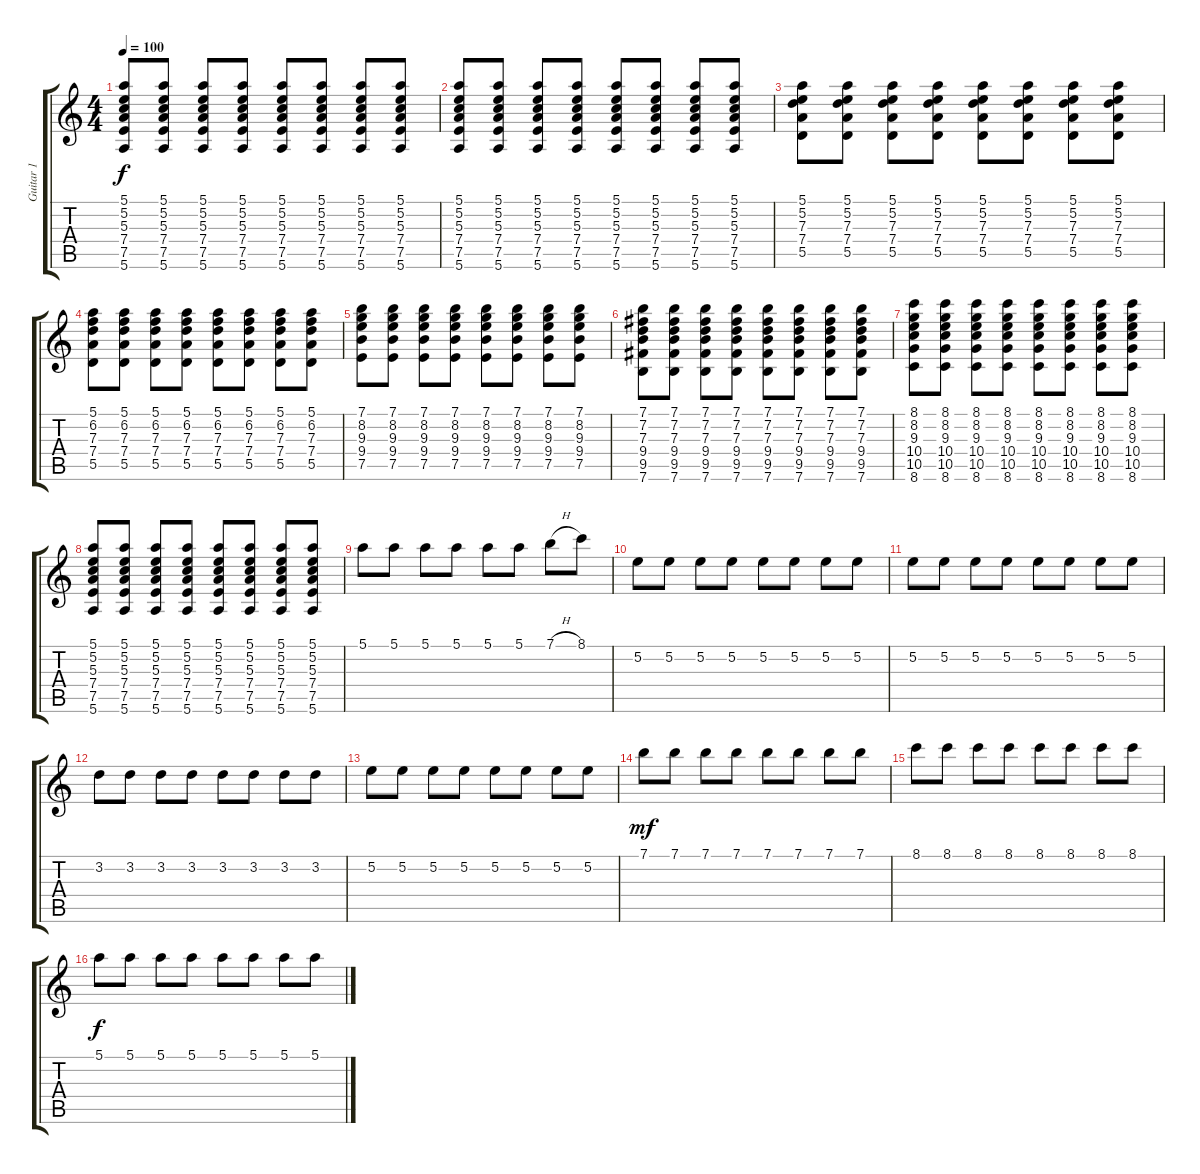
\track ("Guitar 1" "Guitar 1") {instrument acousticguitarnylon}
\staff {score tabs}
\tuning (E4 B3 G3 D3 A2 E2) {hide}
\ts (4 4)
\tempo 100
\clef g2
\ks c
(5.1 5.2 5.3 7.4 7.5 5.6).8{dy f} (5.1 5.2 5.3 7.4 7.5 5.6).8 (5.1 5.2 5.3 7.4 7.5 5.6).8 (5.1 5.2 5.3 7.4 7.5 5.6).8 (5.1 5.2 5.3 7.4 7.5 5.6).8 (5.1 5.2 5.3 7.4 7.5 5.6).8 (5.1 5.2 5.3 7.4 7.5 5.6).8 (5.1 5.2 5.3 7.4 7.5 5.6).8 |
(5.1 5.2 5.3 7.4 7.5 5.6).8 (5.1 5.2 5.3 7.4 7.5 5.6).8 (5.1 5.2 5.3 7.4 7.5 5.6).8 (5.1 5.2 5.3 7.4 7.5 5.6).8 (5.1 5.2 5.3 7.4 7.5 5.6).8 (5.1 5.2 5.3 7.4 7.5 5.6).8 (5.1 5.2 5.3 7.4 7.5 5.6).8 (5.1 5.2 5.3 7.4 7.5 5.6).8 |
(5.1 5.2 7.3 7.4 5.5).8 (5.1 5.2 7.3 7.4 5.5).8 (5.1 5.2 7.3 7.4 5.5).8 (5.1 5.2 7.3 7.4 5.5).8 (5.1 5.2 7.3 7.4 5.5).8 (5.1 5.2 7.3 7.4 5.5).8 (5.1 5.2 7.3 7.4 5.5).8 (5.1 5.2 7.3 7.4 5.5).8 |
(5.1 6.2 7.3 7.4 5.5).8 (5.1 6.2 7.3 7.4 5.5).8 (5.1 6.2 7.3 7.4 5.5).8 (5.1 6.2 7.3 7.4 5.5).8 (5.1 6.2 7.3 7.4 5.5).8 (5.1 6.2 7.3 7.4 5.5).8 (5.1 6.2 7.3 7.4 5.5).8 (5.1 6.2 7.3 7.4 5.5).8 |
(7.1 8.2 9.3 9.4 7.5).8 (7.1 8.2 9.3 9.4 7.5).8 (7.1 8.2 9.3 9.4 7.5).8 (7.1 8.2 9.3 9.4 7.5).8 (7.1 8.2 9.3 9.4 7.5).8 (7.1 8.2 9.3 9.4 7.5).8 (7.1 8.2 9.3 9.4 7.5).8 (7.1 8.2 9.3 9.4 7.5).8 |
(7.1 7.2 7.3 9.4 9.5 7.6).8 (7.1 7.2 7.3 9.4 9.5 7.6).8 (7.1 7.2 7.3 9.4 9.5 7.6).8 (7.1 7.2 7.3 9.4 9.5 7.6).8 (7.1 7.2 7.3 9.4 9.5 7.6).8 (7.1 7.2 7.3 9.4 9.5 7.6).8 (7.1 7.2 7.3 9.4 9.5 7.6).8 (7.1 7.2 7.3 9.4 9.5 7.6).8 |
(8.1 8.2 9.3 10.4 10.5 8.6).8 (8.1 8.2 9.3 10.4 10.5 8.6).8 (8.1 8.2 9.3 10.4 10.5 8.6).8 (8.1 8.2 9.3 10.4 10.5 8.6).8 (8.1 8.2 9.3 10.4 10.5 8.6).8 (8.1 8.2 9.3 10.4 10.5 8.6).8 (8.1 8.2 9.3 10.4 10.5 8.6).8 (8.1 8.2 9.3 10.4 10.5 8.6).8 |
(5.1 5.2 5.3 7.4 7.5 5.6).8 (5.1 5.2 5.3 7.4 7.5 5.6).8 (5.1 5.2 5.3 7.4 7.5 5.6).8 (5.1 5.2 5.3 7.4 7.5 5.6).8 (5.1 5.2 5.3 7.4 7.5 5.6).8 (5.1 5.2 5.3 7.4 7.5 5.6).8 (5.1 5.2 5.3 7.4 7.5 5.6).8 (5.1 5.2 5.3 7.4 7.5 5.6).8 |
5.1.8{volume 8 instrument distortionguitar} 5.1.8 5.1.8 5.1.8 5.1.8 5.1.8 7.1{h}.8 8.1.8 |
5.2.8 5.2.8 5.2.8 5.2.8 5.2.8 5.2.8 5.2.8 5.2.8 |
5.2.8 5.2.8 5.2.8 5.2.8 5.2.8 5.2.8 5.2.8 5.2.8 |
3.2.8 3.2.8 3.2.8 3.2.8 3.2.8 3.2.8 3.2.8 3.2.8 |
5.2.8 5.2.8 5.2.8 5.2.8 5.2.8 5.2.8 5.2.8 5.2.8 |
7.1.8{dy mf} 7.1.8 7.1.8 7.1.8 7.1.8 7.1.8 7.1.8 7.1.8 |
8.1.8 8.1.8 8.1.8 8.1.8 8.1.8 8.1.8 8.1.8 8.1.8 |
5.1.8{dy f} 5.1.8 5.1.8 5.1.8 5.1.8 5.1.8 5.1.8 5.1.8
